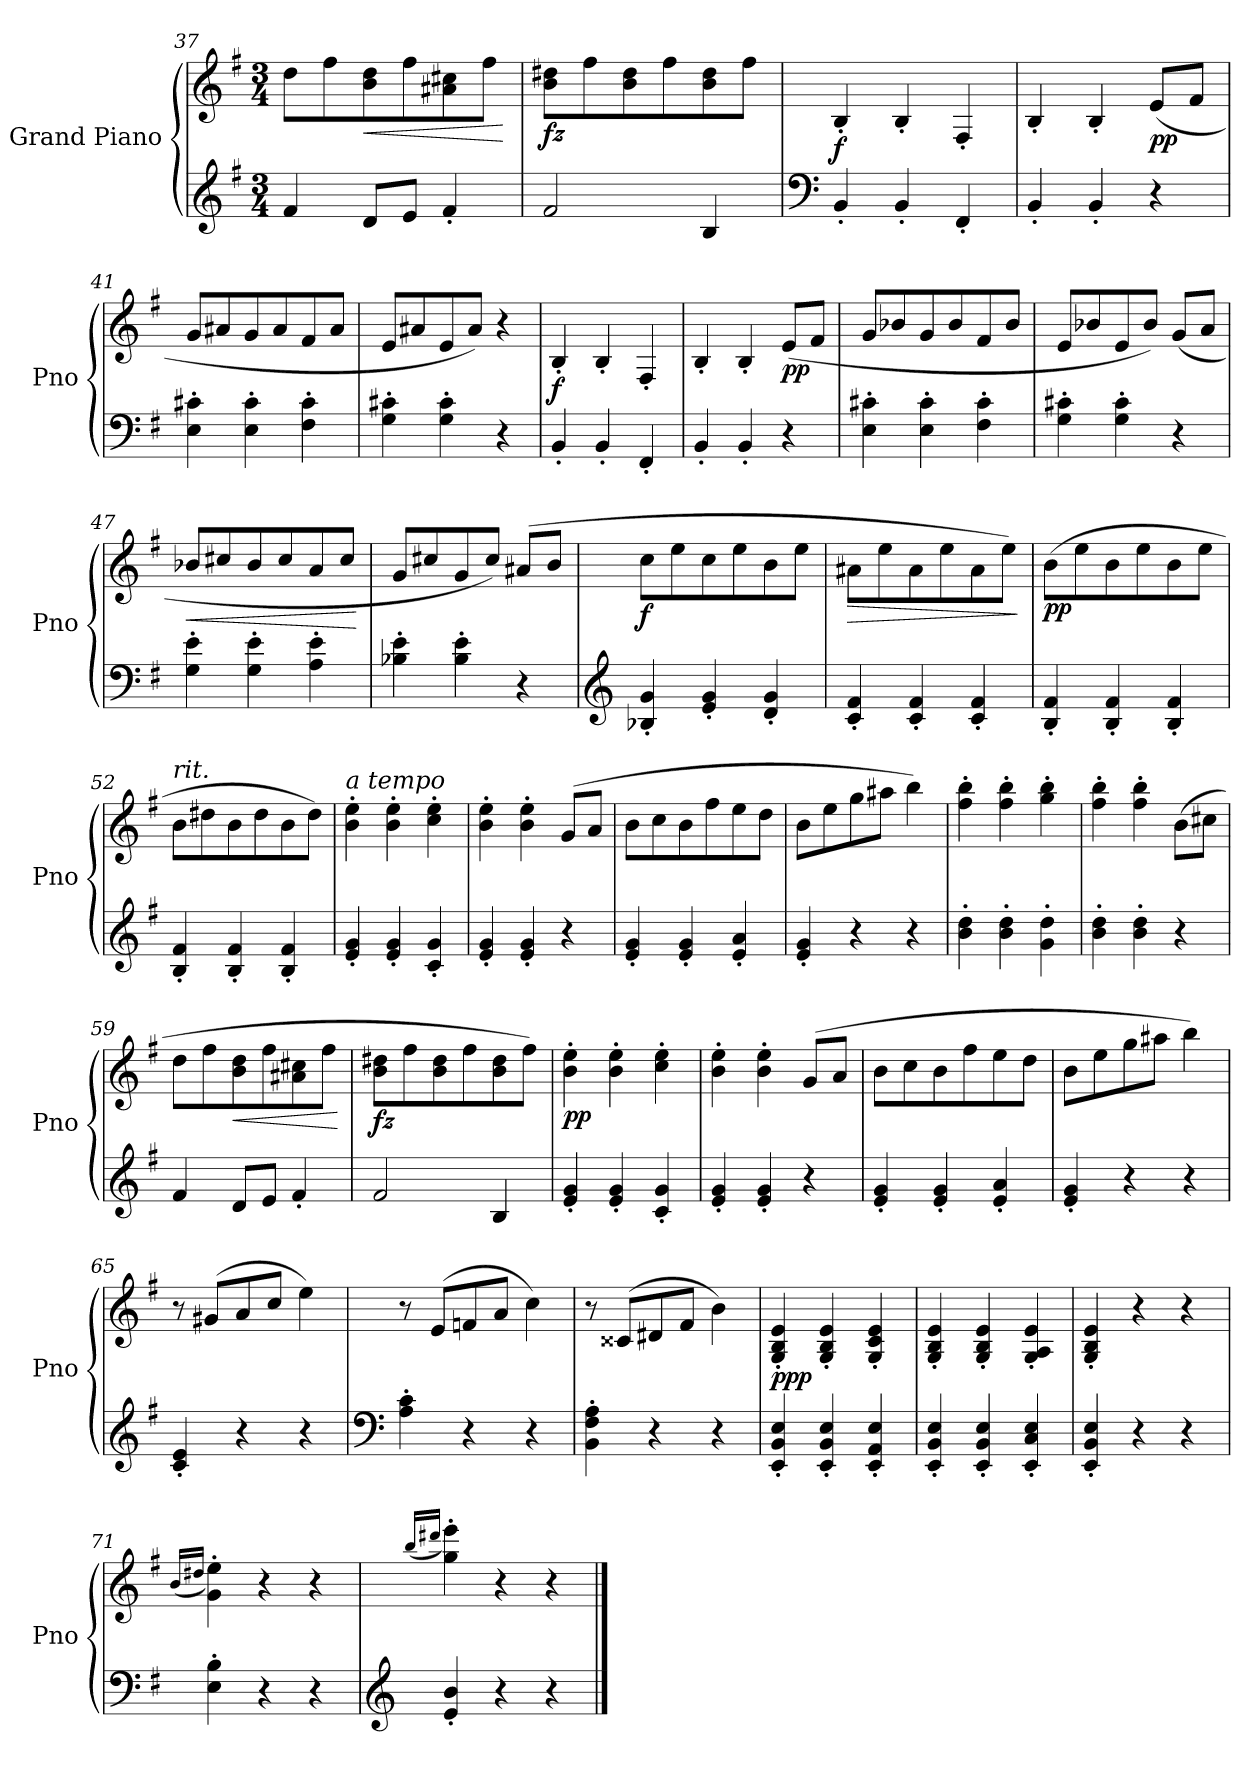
**kern	**kern	**dynam
*part1	*part1	*part1
*staff2	*staff1	*staff1/2
*I"Grand Piano	*	*
*I'Pno	*	*
*clefG2	*clefG2	*
*k[f#]	*k[f#]	*
*G:	*G:	*
*M3/4	*M3/4	*
=37	=37	=37
4f#/	8dd\L	.
.	8ff#\	.
!	!	!LO:HP:b
8d/L	8b\ 8dd\	<
8e/J	8ff#\	.
4f#'/	8a#X\ 8cc#X\	.
.	8ff#\J	.
.	.	[
=38	=38	=38
!	!	!LO:DY:b
2f#/	8b\ 8dd#X\L	fz
.	8ff#\	.
.	8b\ 8dd#\	.
.	8ff#\	.
4B/	8b\ 8dd#\	.
.	8ff#\J	.
=39	=39	=39
*clefF4	*	*
!	!	!LO:DY:b
4BB'/	4B'/	f
4BB'/	4B'/	.
4FF#'/	4F#'/	.
=40	=40	=40
4BB'/	4B'/	.
4BB'/	4B'/	.
!	!	!LO:DY:b
4r	(8e/L	pp
.	8f#/J	.
=41	=41	=41
4E\' 4c#X\'	8g/L	.
.	8a#X/	.
4E\' 4c#\'	8g/	.
.	8a#/	.
4F#\' 4c#\'	8f#/	.
.	8a#/J	.
!!LO:LB:g=z
=42	=42	=42
4G\' 4c#X\'	8e/L	.
.	8a#X/	.
4G\' 4c#\'	8e/	.
.	8a#/J)	.
4r	4r	.
=43	=43	=43
!	!	!LO:DY:b
4BB'/	4B'/	f
4BB'/	4B'/	.
4FF#'/	4F#'/	.
=44	=44	=44
4BB'/	4B'/	.
4BB'/	4B'/	.
!	!	!LO:DY:b
4r	(8e/L	pp
.	8f#/J	.
=45	=45	=45
4E\' 4c#X\'	8g/L	.
.	8b-X/	.
4E\' 4c#\'	8g/	.
.	8b-/	.
4F#\' 4c#\'	8f#/	.
.	8b-/J	.
=46	=46	=46
4G\' 4c#X\'	8e/L	.
.	8b-X/	.
4G\' 4c#\'	8e/	.
.	8b-/J)	.
4r	(8g/L	.
.	8a/J	.
=47	=47	=47
!	!	!LO:HP:b
4G\' 4e\'	8b-X/L	<
.	8cc#X/	.
4G\' 4e\'	8b-/	.
.	8cc#/	.
4A\' 4e\'	8a/	.
.	8cc#/J	.
.	.	[
!!LO:LB:g=z
=48	=48	=48
4B-X\' 4e\'	8g/L	.
.	8cc#X/	.
4B-\' 4e\'	8g/	.
.	8cc#/J)	.
4r	(8a#X/L	.
.	8b/J	.
=49	=49	=49
*clefG2	*	*
!	!	!LO:DY:b
4B-X/' 4g/'	8cc\L	f
.	8ee\	.
4e/' 4g/'	8cc\	.
.	8ee\	.
4d/' 4g/'	8b\	.
.	8ee\J	.
=50	=50	=50
!	!	!LO:HP:b
4c/' 4f#/'	8a#X\L	>
.	8ee\	.
4c/' 4f#/'	8a#\	.
.	8ee\	.
4c/' 4f#/'	8a#\	.
.	8ee\J)	.
.	.	]
=51	=51	=51
!	!	!LO:DY:b
4B/' 4f#/'	(8b\L	pp
.	8ee\	.
4B/' 4f#/'	8b\	.
.	8ee\	.
4B/' 4f#/'	8b\	.
.	8ee\J	.
=52	=52	=52
!	!LO:TX:a:i:t=rit.	!
4B/' 4f#/'	8b\L	.
.	8dd#X\	.
4B/' 4f#/'	8b\	.
.	8dd#\	.
4B/' 4f#/'	8b\	.
.	8dd#\J)	.
=53	=53	=53
!	!LO:TX:a:i:t=a tempo	!
4e/' 4g/'	4b\' 4ee\'	.
4e/' 4g/'	4b\' 4ee\'	.
4c/' 4g/'	4cc\' 4ee\'	.
!!LO:LB:g=z
=54	=54	=54
4e/' 4g/'	4b\' 4ee\'	.
4e/' 4g/'	4b\' 4ee\'	.
4r	(8g/L	.
.	8a/J	.
=55	=55	=55
4e/' 4g/'	8b\L	.
.	8cc\	.
4e/' 4g/'	8b\	.
.	8ff#\	.
4e/' 4a/'	8ee\	.
.	8dd\J	.
=56	=56	=56
4e/' 4g/'	8b\L	.
.	8ee\	.
4r	8gg\	.
.	8aa#X\J	.
4r	4bb\)	.
=57	=57	=57
4b\' 4dd\'	4ff#\' 4bb\'	.
4b\' 4dd\'	4ff#\' 4bb\'	.
4g\' 4dd\'	4gg\' 4bb\'	.
=58	=58	=58
4b\' 4dd\'	4ff#\' 4bb\'	.
4b\' 4dd\'	4ff#\' 4bb\'	.
4r	(8b\L	.
.	8cc#X\J	.
=59	=59	=59
4f#/	8dd\L	.
.	8ff#\	.
!	!	!LO:HP:b
8d/L	8b\ 8dd\	<
8e/J	8ff#\	.
4f#'/	8a#X\ 8cc#X\	.
.	8ff#\J	.
.	.	[
=60	=60	=60
!	!	!LO:DY:b
2f#/	8b\ 8dd#X\L	fz
.	8ff#\	.
.	8b\ 8dd#\	.
.	8ff#\	.
4B/	8b\ 8dd#\	.
.	8ff#\J)	.
!!LO:LB:g=z
=61	=61	=61
!	!	!LO:DY:b
4e/' 4g/'	4b\' 4ee\'	pp
4e/' 4g/'	4b\' 4ee\'	.
4c/' 4g/'	4cc\' 4ee\'	.
=62	=62	=62
4e/' 4g/'	4b\' 4ee\'	.
4e/' 4g/'	4b\' 4ee\'	.
4r	(8g/L	.
.	8a/J	.
=63	=63	=63
4e/' 4g/'	8b\L	.
.	8cc\	.
4e/' 4g/'	8b\	.
.	8ff#\	.
4e/' 4a/'	8ee\	.
.	8dd\J	.
=64	=64	=64
4e/' 4g/'	8b\L	.
.	8ee\	.
4r	8gg\	.
.	8aa#X\J	.
4r	4bb\)	.
=65	=65	=65
4c/' 4e/'	8r	.
.	(8g#X/L	.
4r	8a/	.
.	8cc/J	.
4r	4ee\)	.
=66	=66	=66
*clefF4	*	*
4A\' 4c\'	8r	.
.	(8e/L	.
4r	8fn/	.
.	8a/J	.
4r	4cc\)	.
!!LO:LB:g=z
=67	=67	=67
4BB\' 4F#\' 4A\'	8r	.
.	(8c##X/L	.
4r	8d#X/	.
.	8f#/J	.
4r	4b\)	.
=68	=68	=68
!	!	!LO:DY:a=2
4EE/' 4BB/' 4E/'	4G/' 4B/' 4e/'	ppp
4EE/' 4BB/' 4E/'	4G/' 4B/' 4e/'	.
4EE/' 4AA/' 4E/'	4G/' 4c/' 4e/'	.
=69	=69	=69
4EE/' 4BB/' 4E/'	4G/' 4B/' 4e/'	.
4EE/' 4BB/' 4E/'	4G/' 4B/' 4e/'	.
4EE/' 4C/' 4E/'	4G/' 4A/' 4e/'	.
=70	=70	=70
4EE/' 4BB/' 4E/'	4G/' 4B/' 4e/'	.
4r	4r	.
4r	4r	.
=71	=71	=71
.	(>16qb/LL	.
.	16qdd#X/JJ	.
4E\' 4B\'	4g\' 4ee\')	.
4r	4r	.
4r	4r	.
=72	=72	=72
*clefG2	*	*
.	(>16qbb/LL	.
.	16qddd#X/JJ	.
4e/' 4b/'	4gg\' 4eee\')	.
4r	4r	.
4r	4r	.
==	==	==
*-	*-	*-
